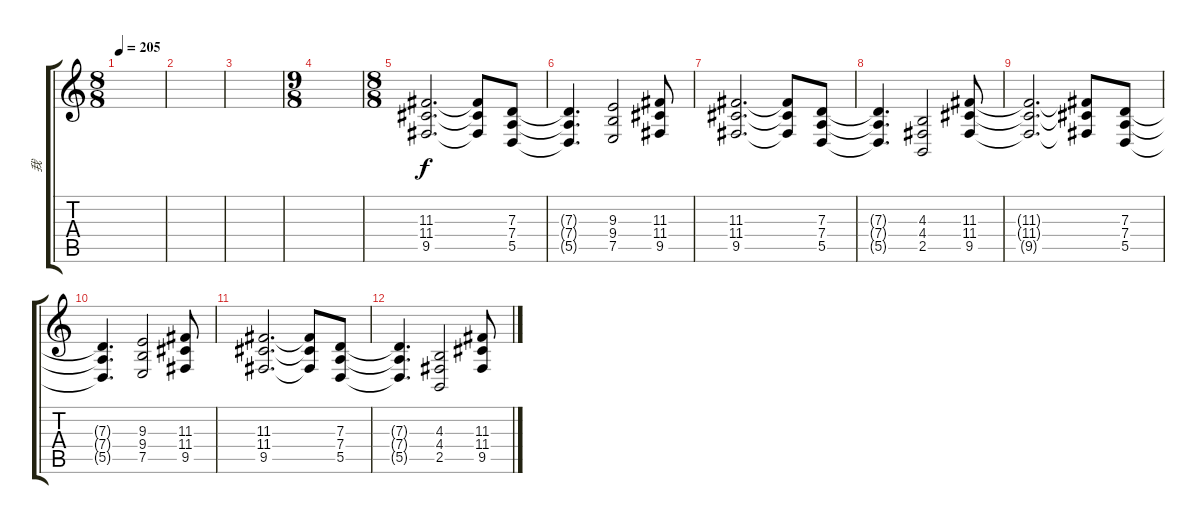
\track ("我" "我") {instrument choiraahs}
\staff {score tabs}
\tuning (E4 B3 G3 D3 A2 E2) {hide}
\ts (8 8)
\tempo 205
\clef g2
\ks c
|
|
|
\ts (9 8)
|
\ts (8 8)
(11.3 11.4 9.5).2{d} (11.3{t} 11.4{t} 9.5{t}).8 (7.3 7.4 5.5).8 |
(7.3{t} 7.4{t} 5.5{t}).4{d} (9.3 9.4 7.5).2 (11.3 11.4 9.5).8 |
(11.3 11.4 9.5).2{d} (11.3{t} 11.4{t} 9.5{t}).8 (7.3 7.4 5.5).8 |
(7.3{t} 7.4{t} 5.5{t}).4{d} (4.3 4.4 2.5).2 (11.3 11.4 9.5).8 |
(11.3{t} 11.4{t} 9.5{t}).2{d} (11.3{t} 11.4{t} 9.5{t}).8 (7.3 7.4 5.5).8 |
(7.3{t} 7.4{t} 5.5{t}).4{d} (9.3 9.4 7.5).2 (11.3 11.4 9.5).8 |
(11.3 11.4 9.5).2{d} (11.3{t} 11.4{t} 9.5{t}).8 (7.3 7.4 5.5).8 |
(7.3{t} 7.4{t} 5.5{t}).4{d} (4.3 4.4 2.5).2 (11.3 11.4 9.5).8
